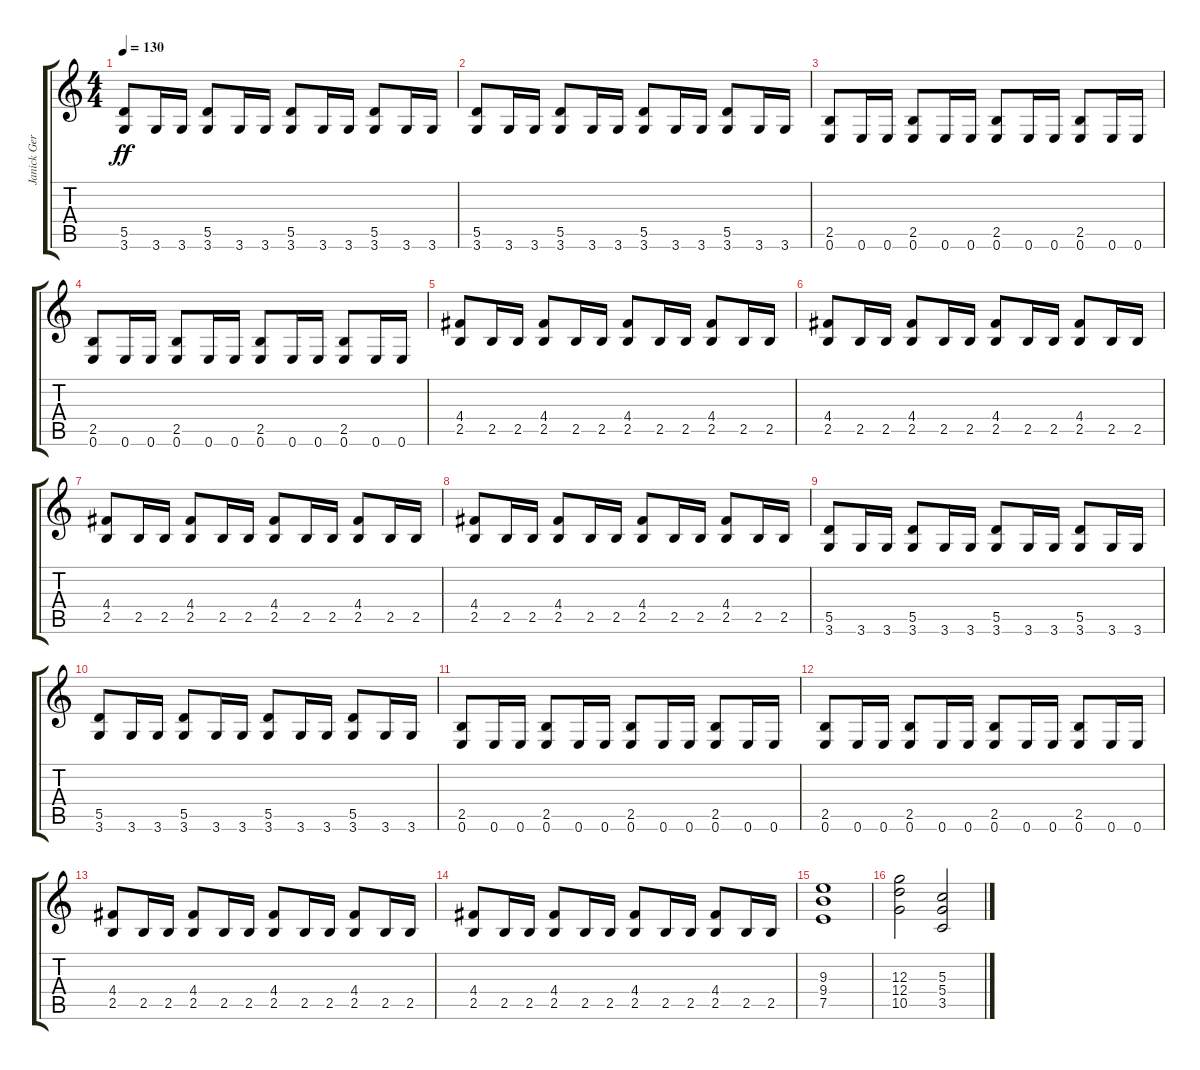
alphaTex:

\track ("Janick Gers" "Janick Ger") {instrument overdrivenguitar}
\staff {score tabs}
\tuning (E4 B3 G3 D3 A2 E2) {hide}
\ts (4 4)
\tempo 130
\clef g2
\ks c
(5.5 3.6).8{dy ff} 3.6.16 3.6.16 (5.5 3.6).8 3.6.16 3.6.16 (5.5 3.6).8 3.6.16 3.6.16 (5.5 3.6).8 3.6.16 3.6.16 |
(5.5 3.6).8 3.6.16 3.6.16 (5.5 3.6).8 3.6.16 3.6.16 (5.5 3.6).8 3.6.16 3.6.16 (5.5 3.6).8 3.6.16 3.6.16 |
(2.5 0.6).8 0.6.16 0.6.16 (2.5 0.6).8 0.6.16 0.6.16 (2.5 0.6).8 0.6.16 0.6.16 (2.5 0.6).8 0.6.16 0.6.16 |
(2.5 0.6).8 0.6.16 0.6.16 (2.5 0.6).8 0.6.16 0.6.16 (2.5 0.6).8 0.6.16 0.6.16 (2.5 0.6).8 0.6.16 0.6.16 |
(4.4 2.5).8 2.5.16 2.5.16 (4.4 2.5).8 2.5.16 2.5.16 (4.4 2.5).8 2.5.16 2.5.16 (4.4 2.5).8 2.5.16 2.5.16 |
(4.4 2.5).8 2.5.16 2.5.16 (4.4 2.5).8 2.5.16 2.5.16 (4.4 2.5).8 2.5.16 2.5.16 (4.4 2.5).8 2.5.16 2.5.16 |
(4.4 2.5).8 2.5.16 2.5.16 (4.4 2.5).8 2.5.16 2.5.16 (4.4 2.5).8 2.5.16 2.5.16 (4.4 2.5).8 2.5.16 2.5.16 |
(4.4 2.5).8 2.5.16 2.5.16 (4.4 2.5).8 2.5.16 2.5.16 (4.4 2.5).8 2.5.16 2.5.16 (4.4 2.5).8 2.5.16 2.5.16 |
(5.5 3.6).8 3.6.16 3.6.16 (5.5 3.6).8 3.6.16 3.6.16 (5.5 3.6).8 3.6.16 3.6.16 (5.5 3.6).8 3.6.16 3.6.16 |
(5.5 3.6).8 3.6.16 3.6.16 (5.5 3.6).8 3.6.16 3.6.16 (5.5 3.6).8 3.6.16 3.6.16 (5.5 3.6).8 3.6.16 3.6.16 |
(2.5 0.6).8 0.6.16 0.6.16 (2.5 0.6).8 0.6.16 0.6.16 (2.5 0.6).8 0.6.16 0.6.16 (2.5 0.6).8 0.6.16 0.6.16 |
(2.5 0.6).8 0.6.16 0.6.16 (2.5 0.6).8 0.6.16 0.6.16 (2.5 0.6).8 0.6.16 0.6.16 (2.5 0.6).8 0.6.16 0.6.16 |
(4.4 2.5).8 2.5.16 2.5.16 (4.4 2.5).8 2.5.16 2.5.16 (4.4 2.5).8 2.5.16 2.5.16 (4.4 2.5).8 2.5.16 2.5.16 |
(4.4 2.5).8 2.5.16 2.5.16 (4.4 2.5).8 2.5.16 2.5.16 (4.4 2.5).8 2.5.16 2.5.16 (4.4 2.5).8 2.5.16 2.5.16 |
(9.3 9.4 7.5).1 |
(12.3 12.4 10.5).2 (5.3 5.4 3.5).2
